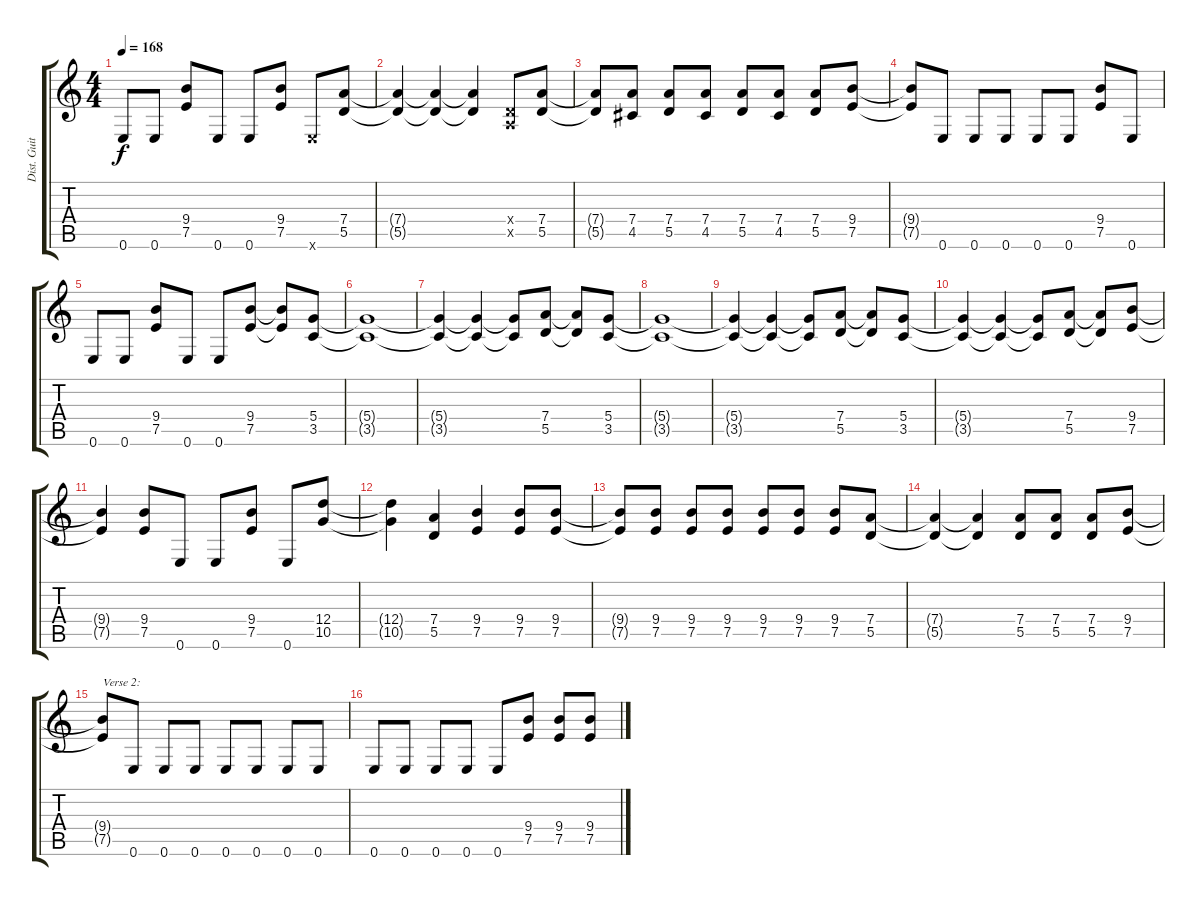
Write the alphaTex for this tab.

\track ("Dist. Guitar 1" "Dist. Guit") {instrument distortionguitar}
\staff {score tabs}
\tuning (E4 B3 G3 D3 A2 E2) {hide}
\ts (4 4)
\tempo 168
\clef g2
\ks c
0.6.8{dy f} 0.6.8 (9.4 7.5).8 0.6.8 0.6.8 (9.4 7.5).8 0.6{x}.8 (7.4 5.5).8 |
(7.4{t} 5.5{t}).4 (7.4{t} 5.5{t}).4 (7.4{t} 5.5{t}).4 (0.4{x} 0.5{x}).8 (7.4 5.5).8 |
(7.4{t} 5.5{t}).8 (7.4 4.5).8 (7.4 5.5).8 (7.4 4.5).8 (7.4 5.5).8 (7.4 4.5).8 (7.4 5.5).8 (9.4 7.5).8 |
(9.4{t} 7.5{t}).8 0.6.8 0.6.8 0.6.8 0.6.8 0.6.8 (9.4 7.5).8 0.6.8 |
0.6.8 0.6.8 (9.4 7.5).8 0.6.8 0.6.8 (9.4 7.5).8 (9.4{t} 7.5{t}).8 (5.4 3.5).8 |
(5.4{t} 3.5{t}).1 |
(5.4{t} 3.5{t}).4 (5.4{t} 3.5{t}).4 (5.4{t} 3.5{t}).8 (7.4 5.5).8 (7.4{t} 5.5{t}).8 (5.4 3.5).8 |
(5.4{t} 3.5{t}).1 |
(5.4{t} 3.5{t}).4 (5.4{t} 3.5{t}).4 (5.4{t} 3.5{t}).8 (7.4 5.5).8 (7.4{t} 5.5{t}).8 (5.4 3.5).8 |
(5.4{t} 3.5{t}).4 (5.4{t} 3.5{t}).4 (5.4{t} 3.5{t}).8 (7.4 5.5).8 (7.4{t} 5.5{t}).8 (9.4 7.5).8 |
(9.4{t} 7.5{t}).4 (9.4 7.5).8 0.6.8 0.6.8 (9.4 7.5).8 0.6.8 (12.4 10.5).8 |
(12.4{t} 10.5{t}).4 (7.4 5.5).4 (9.4 7.5).4 (9.4 7.5).8 (9.4 7.5).8 |
(9.4{t} 7.5{t}).8 (9.4 7.5).8 (9.4 7.5).8 (9.4 7.5).8 (9.4 7.5).8 (9.4 7.5).8 (9.4 7.5).8 (7.4 5.5).8 |
(7.4{t} 5.5{t}).4 (7.4{t} 5.5{t}).4 (7.4 5.5).8 (7.4 5.5).8 (7.4 5.5).8 (9.4 7.5).8 |
(9.4{t} 7.5{t}).8{txt "Verse 2:"} 0.6.8 0.6.8 0.6.8 0.6.8 0.6.8 0.6.8 0.6.8 |
0.6.8 0.6.8 0.6.8 0.6.8 0.6.8 (9.4 7.5).8 (9.4 7.5).8 (9.4 7.5).8
